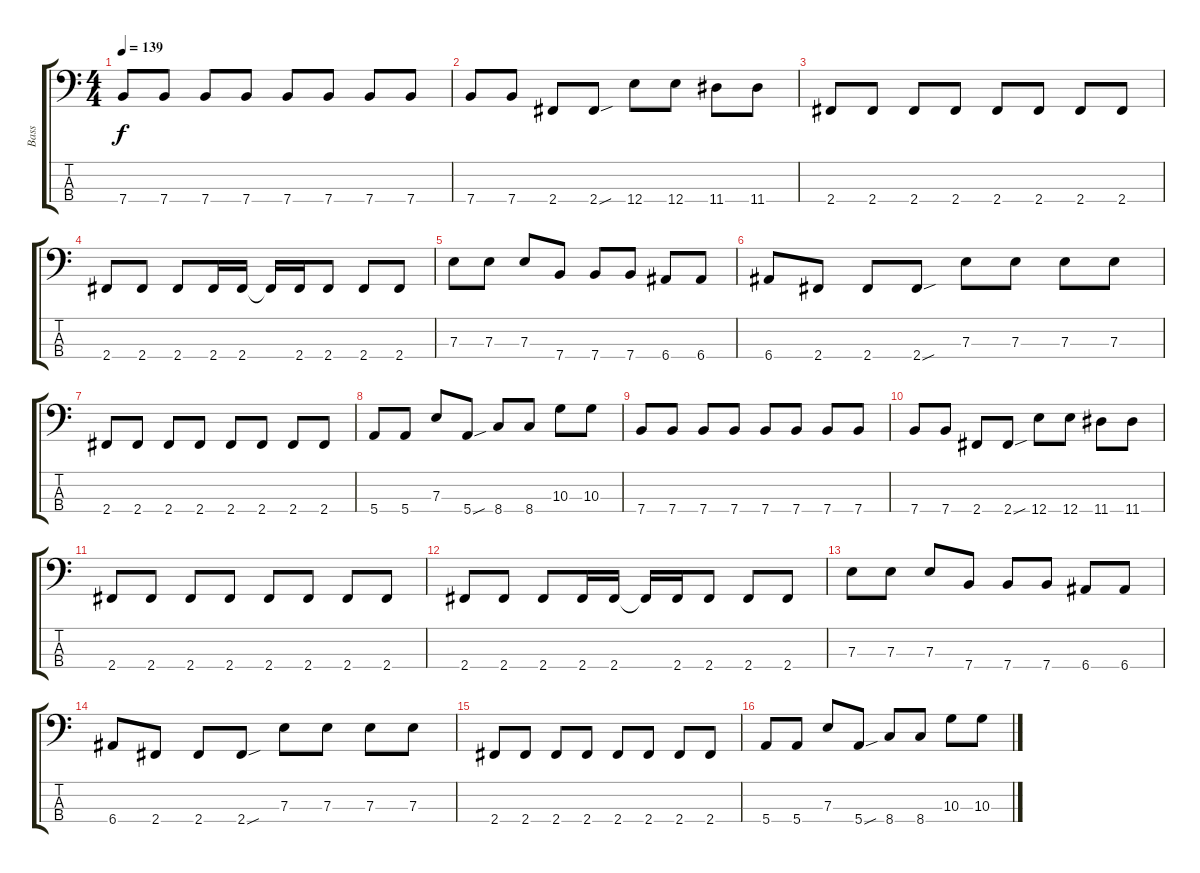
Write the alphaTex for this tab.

\track ("Bass" "Bass") {instrument electricbasspick}
\staff {score tabs}
\tuning (G2 D2 A1 E1) {hide}
\ts (4 4)
\tempo 139
\clef f4
\ks c
7.4.8{dy f} 7.4.8 7.4.8 7.4.8 7.4.8 7.4.8 7.4.8 7.4.8 |
7.4.8 7.4.8 2.4.8 2.4{sou}.8 12.4.8 12.4.8 11.4.8 11.4.8 |
2.4.8 2.4.8 2.4.8 2.4.8 2.4.8 2.4.8 2.4.8 2.4.8 |
2.4.8 2.4.8 2.4.8 2.4.16 2.4.16 2.4{t}.16 2.4.16 2.4.8 2.4.8 2.4.8 |
7.3.8 7.3.8 7.3.8 7.4.8 7.4.8 7.4.8 6.4.8 6.4.8 |
6.4.8 2.4.8 2.4.8 2.4{sou}.8 7.3.8 7.3.8 7.3.8 7.3.8 |
2.4.8 2.4.8 2.4.8 2.4.8 2.4.8 2.4.8 2.4.8 2.4.8 |
5.4.8 5.4.8 7.3.8 5.4{sou}.8 8.4.8 8.4.8 10.3.8 10.3.8 |
7.4.8 7.4.8 7.4.8 7.4.8 7.4.8 7.4.8 7.4.8 7.4.8 |
7.4.8 7.4.8 2.4.8 2.4{sou}.8 12.4.8 12.4.8 11.4.8 11.4.8 |
2.4.8 2.4.8 2.4.8 2.4.8 2.4.8 2.4.8 2.4.8 2.4.8 |
2.4.8 2.4.8 2.4.8 2.4.16 2.4.16 2.4{t}.16 2.4.16 2.4.8 2.4.8 2.4.8 |
7.3.8 7.3.8 7.3.8 7.4.8 7.4.8 7.4.8 6.4.8 6.4.8 |
6.4.8 2.4.8 2.4.8 2.4{sou}.8 7.3.8 7.3.8 7.3.8 7.3.8 |
2.4.8 2.4.8 2.4.8 2.4.8 2.4.8 2.4.8 2.4.8 2.4.8 |
5.4.8 5.4.8 7.3.8 5.4{sou}.8 8.4.8 8.4.8 10.3.8 10.3.8
